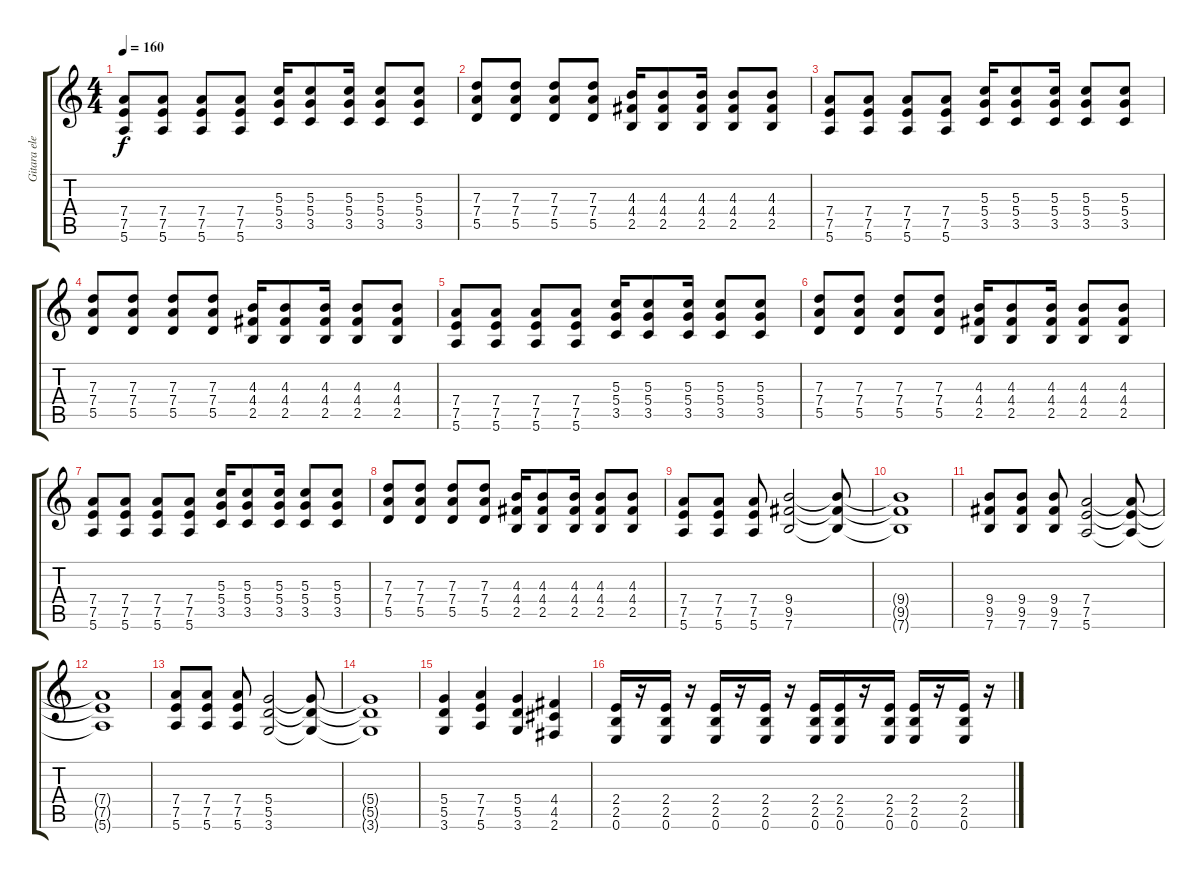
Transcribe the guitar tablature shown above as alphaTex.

\track ("Gitara elektryczna (II)" "Gitara ele") {instrument distortionguitar}
\staff {score tabs}
\tuning (E4 B3 G3 D3 A2 E2) {hide}
\ts (4 4)
\tempo 160
\clef g2
\ks c
(7.4 7.5 5.6).8{dy f} (7.4 7.5 5.6).8 (7.4 7.5 5.6).8 (7.4 7.5 5.6).8 (5.3 5.4 3.5).16 (5.3 5.4 3.5).8 (5.3 5.4 3.5).16 (5.3 5.4 3.5).8 (5.3 5.4 3.5).8 |
(7.3 7.4 5.5).8 (7.3 7.4 5.5).8 (7.3 7.4 5.5).8 (7.3 7.4 5.5).8 (4.3 4.4 2.5).16 (4.3 4.4 2.5).8 (4.3 4.4 2.5).16 (4.3 4.4 2.5).8 (4.3 4.4 2.5).8 |
(7.4 7.5 5.6).8 (7.4 7.5 5.6).8 (7.4 7.5 5.6).8 (7.4 7.5 5.6).8 (5.3 5.4 3.5).16 (5.3 5.4 3.5).8 (5.3 5.4 3.5).16 (5.3 5.4 3.5).8 (5.3 5.4 3.5).8 |
(7.3 7.4 5.5).8 (7.3 7.4 5.5).8 (7.3 7.4 5.5).8 (7.3 7.4 5.5).8 (4.3 4.4 2.5).16 (4.3 4.4 2.5).8 (4.3 4.4 2.5).16 (4.3 4.4 2.5).8 (4.3 4.4 2.5).8 |
(7.4 7.5 5.6).8 (7.4 7.5 5.6).8 (7.4 7.5 5.6).8 (7.4 7.5 5.6).8 (5.3 5.4 3.5).16 (5.3 5.4 3.5).8 (5.3 5.4 3.5).16 (5.3 5.4 3.5).8 (5.3 5.4 3.5).8 |
(7.3 7.4 5.5).8 (7.3 7.4 5.5).8 (7.3 7.4 5.5).8 (7.3 7.4 5.5).8 (4.3 4.4 2.5).16 (4.3 4.4 2.5).8 (4.3 4.4 2.5).16 (4.3 4.4 2.5).8 (4.3 4.4 2.5).8 |
(7.4 7.5 5.6).8 (7.4 7.5 5.6).8 (7.4 7.5 5.6).8 (7.4 7.5 5.6).8 (5.3 5.4 3.5).16 (5.3 5.4 3.5).8 (5.3 5.4 3.5).16 (5.3 5.4 3.5).8 (5.3 5.4 3.5).8 |
(7.3 7.4 5.5).8 (7.3 7.4 5.5).8 (7.3 7.4 5.5).8 (7.3 7.4 5.5).8 (4.3 4.4 2.5).16 (4.3 4.4 2.5).8 (4.3 4.4 2.5).16 (4.3 4.4 2.5).8 (4.3 4.4 2.5).8 |
(7.4 7.5 5.6).8 (7.4 7.5 5.6).8 (7.4 7.5 5.6).8 (9.4 9.5 7.6).2 (9.4{t} 9.5{t} 7.6{t}).8 |
(9.4{t} 9.5{t} 7.6{t}).1 |
(9.4 9.5 7.6).8 (9.4 9.5 7.6).8 (9.4 9.5 7.6).8 (7.4 7.5 5.6).2 (7.4{t} 7.5{t} 5.6{t}).8 |
(7.4{t} 7.5{t} 5.6{t}).1 |
(7.4 7.5 5.6).8 (7.4 7.5 5.6).8 (7.4 7.5 5.6).8 (5.4 5.5 3.6).2 (5.4{t} 5.5{t} 3.6{t}).8 |
(5.4{t} 5.5{t} 3.6{t}).1 |
(5.4 5.5 3.6).4 (7.4 7.5 5.6).4 (5.4 5.5 3.6).4 (4.4 4.5 2.6).4 |
(2.4 2.5 0.6).16 r.16 (2.4 2.5 0.6).16 r.16 (2.4 2.5 0.6).16 r.16 (2.4 2.5 0.6).16 r.16 (2.4 2.5 0.6).16 (2.4 2.5 0.6).16 r.16 (2.4 2.5 0.6).16 (2.4 2.5 0.6).16 r.16 (2.4 2.5 0.6).16 r.16
